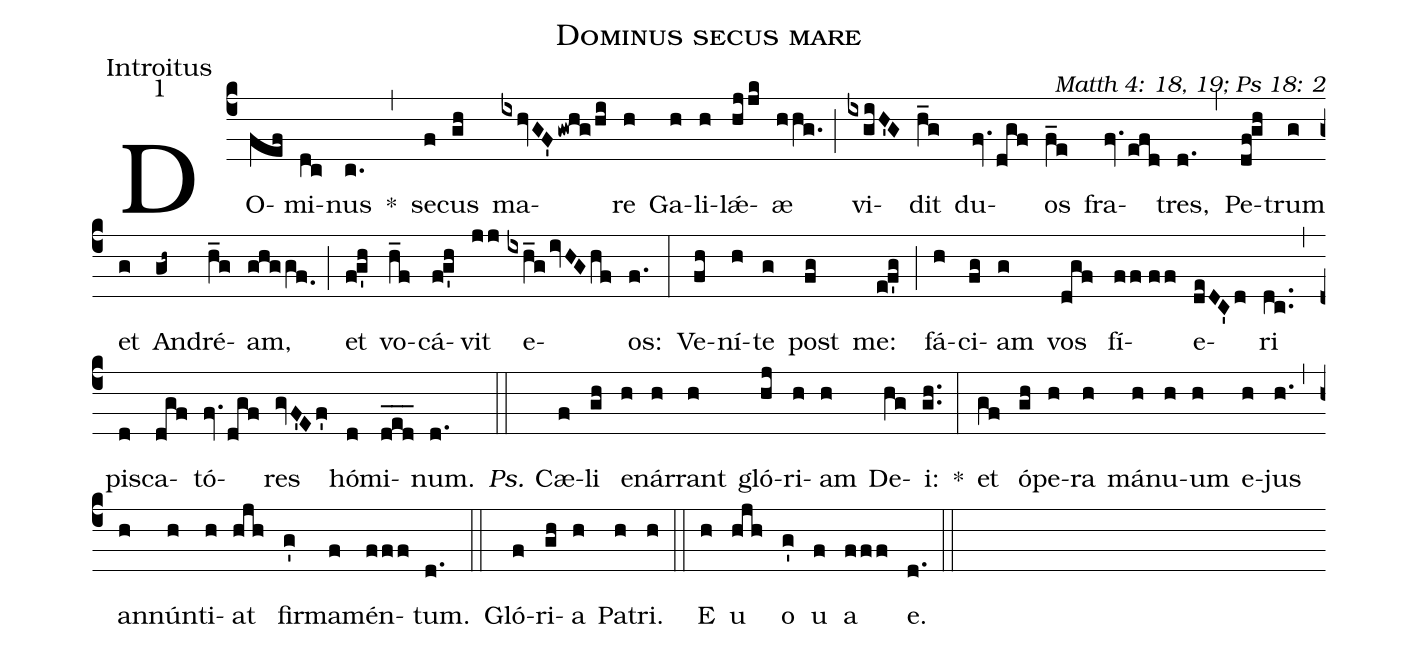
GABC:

name: Dominus secus mare;
office-part: Introitus;
mode: 1;
commentary: Matth 4: 18, 19; Ps 18: 2;
%%
(c4) DO(fef)mi(dc)nus(c.) *(,) se(f)cus(gh) ma(ixhvGF'gwhg/hi)re(h) Ga(h)li(h)lǽ(hjjk)æ(hhg.) (;) vi(ixgiH'G)dit(h_g) du(fv./dgf)os(f_e) fra(fv./efd)tres,(d.) (,) Pe(df!gh)trum(g) et(g) An(gh~)dré(h_g)am,(ghggf.0) (;) et(f!g'h) vo(h_f)cá(f!g'h)vit(jj) e(ixh_g/ivHG/hf)os:(f.) (:)
Ve(fh)ní(h)te(g) post(fg) me:(e!f'g) (;) fá(h)ci(fg)am(g) vos(dgf) fí(ff//ff)e(deDC'd)ri(dc..) (,) pis(d)ca(dgf)tó(fv./dgf)res(gvF'Ef') hó(d)mi(d_e_d_)num.(d.) (::)
<i>Ps.</i> Cæ(f)li(gh) e(h)nár(h)rant(h) gló(hj)ri(h)am(h) De(hg)i:(gh..) *(:)
et(gf) ó(gh)pe(h)ra(h) má(h)nu(h)um(h) e(h)jus(h.) (,) an(h)nún(h)ti(h)at(hjh) fir(g')ma(f)mén(fff)tum.(d.) (::)
Gló(f)ri(gh)a(h) Pa(h)tri.(h) (::)
E(h) u(hjh) o(g') u(f) a(fff) e.(d.) (::)
